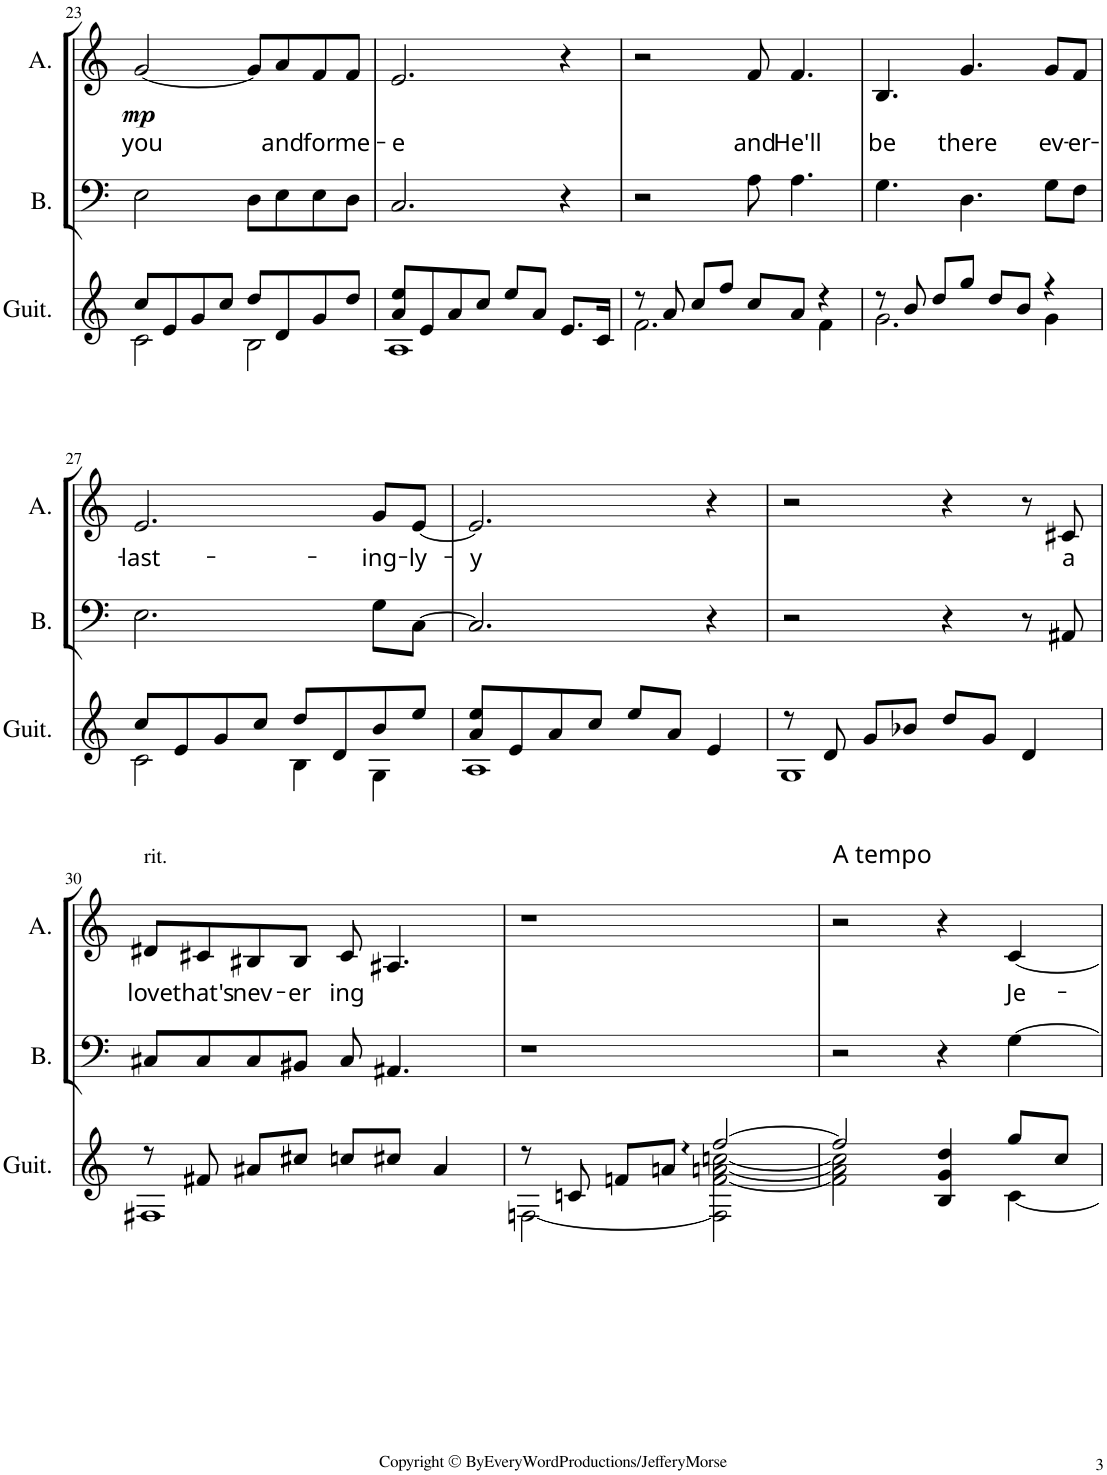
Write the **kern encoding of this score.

**kern	**kern	**kern	**text	**dynam
*part3	*part2	*part1	*part1	*part1
*staff3	*staff2	*staff1	*staff1	*staff1
*I"Classical Guitar	*I"Bass	*I"Alto	*	*
*I'Guit.	*I'B.	*I'A.	*	*
!!LO:PB:g=z
*clefG2	*clefF4	*clefG2	*	*
*Trd7c12	*	*	*	*
*k[]	*k[]	*k[]	*	*
*M4/4	*M4/4	*M4/4	*	*
=23	=23	=23	=23	=23
*^	*	*	*	*
!	!	!	!	!LO:LY:b	!LO:DY:b
8cc/L	2c\	2E\	[2g/	you	mp
8e/	.	.	.	.	.
8g/	.	.	.	.	.
8cc/J	.	.	.	.	.
8dd/L	2B\	8D\L	8g/L]	.	.
!	!	!	!	!LO:LY:b	!
8d/	.	8E\	8a/	and	.
!	!	!	!	!LO:LY:b	!
8g/	.	8E\	8f/	for	.
!	!	!	!	!LO:LY:b	!
8dd/J	.	8D\J	8f/J	me-	.
=24	=24	=24	=24	=24	=24
!	!	!	!	!LO:LY:b	!
8a/ 8ee/L	1A	2.C/	2.e/	-e	.
8e/	.	.	.	.	.
8a/	.	.	.	.	.
8cc/J	.	.	.	.	.
8ee/L	.	.	.	.	.
8a/J	.	.	.	.	.
8.e/L	.	4r	4r	.	.
16c/Jk	.	.	.	.	.
=25	=25	=25	=25	=25	=25
8r	2.f\	2r	2r	.	.
8a/	.	.	.	.	.
8cc/L	.	.	.	.	.
8ff/J	.	.	.	.	.
!	!	!	!	!LO:LY:b	!
8cc/L	.	8A\	8f/	and	.
!	!	!	!	!LO:LY:b	!
8a/J	.	4.A\	4.f/	He'll	.
4r	4f\	.	.	.	.
=26	=26	=26	=26	=26	=26
!	!	!	!	!LO:LY:b	!
8r	2.g\	4.G\	4.B/	be	.
8b/	.	.	.	.	.
8dd/L	.	.	.	.	.
!	!	!	!	!LO:LY:b	!
8gg/J	.	4.D\	4.g/	there	.
8dd/L	.	.	.	.	.
8b/J	.	.	.	.	.
!	!	!	!	!LO:LY:b	!
4r	4g\	8G\L	8g/L	ev-	.
!	!	!	!	!LO:LY:b	!
.	.	8F\J	8f/J	-er-	.
!!LO:LB:g=z
=27	=27	=27	=27	=27	=27
!	!	!	!	!LO:LY:b	!
8cc/L	2c\	2.E\	2.e/	-last-	.
8e/	.	.	.	.	.
8g/	.	.	.	.	.
8cc/J	.	.	.	.	.
8dd/L	4B\	.	.	.	.
8d/	.	.	.	.	.
!	!	!	!	!LO:LY:b	!
8b/	4G\	8G\L	8g/L	-ing-	.
!	!	!	!	!LO:LY:b	!
8ee/J	.	[8C\J	[8e/J	-ly-	.
=28	=28	=28	=28	=28	=28
*	*^	*	*	*	*
!	!	!	!	!	!LO:LY:b	!
8a/ 8ee/L	1A	2ryy	2.C/]	2.e/]	-y	.
8e/	.	.	.	.	.	.
8a/	.	.	.	.	.	.
8cc/J	.	.	.	.	.	.
8ee/L	.	2ryy	.	.	.	.
8a/J	.	.	.	.	.	.
4e/	.	.	4r	4r	.	.
*	*v	*v	*	*	*	*
=29	=29	=29	=29	=29	=29
8r	1G	2r	2r	.	.
8d/	.	.	.	.	.
8g/L	.	.	.	.	.
8b-X/J	.	.	.	.	.
8dd/L	.	4r	4r	.	.
8g/J	.	.	.	.	.
4d/	.	8r	8r	.	.
!	!	!	!	!LO:LY:b	!
.	.	8AA#X/	8c#X/	a	.
!!LO:LB:g=z
=30	=30	=30	=30	=30	=30
!	!	!	!LO:TX:a:t=rit.	!	!
!	!	!	!	!LO:LY:b	!
8r	1F#X	8C#X/L	8d#X/L	love	.
!	!	!	!	!LO:LY:b	!
8f#X/	.	8C#/	8c#X/	that's	.
!	!	!	!	!LO:LY:b	!
8a#X/L	.	8C#/	8B#X/	nev-	.
!	!	!	!	!LO:LY:b	!
8cc#X/J	.	8BB#X/J	8B#/J	-er	.
!	!	!	!	!LO:LY:b	!
8ccn/L	.	8C#/	8c#/	-ing	.
8cc#X/J	.	4.AA#X/	4.A#X/	.	.
4a#/	.	.	.	.	.
=31	=31	=31	=31	=31	=31
8r	[2Fn\	1r	1r	.	.
8cn/	.	.	.	.	.
8fn/L	.	.	.	.	.
8an/J	.	.	.	.	.
[2ff/	2F\] [2f\ [2an\ [2ccn\	.	.	.	.
=32	=32	=32	=32	=32	=32
!	!	!	!LO:TX:a:t=A tempo	!	!
2ff/]	2f\] 2a\] 2cc\]	2r	2r	.	.
4B/ 4g/ 4dd/	4ryy	4r	4r	.	.
!	!	!	!	!LO:LY:b	!
8gg/L	[4c\	[4G\	[4c/	Je-	.
8cc/J	.	.	.	.	.
*v	*v	*	*	*	*
=	=	=	=	=
*-	*-	*-	*-	*-
